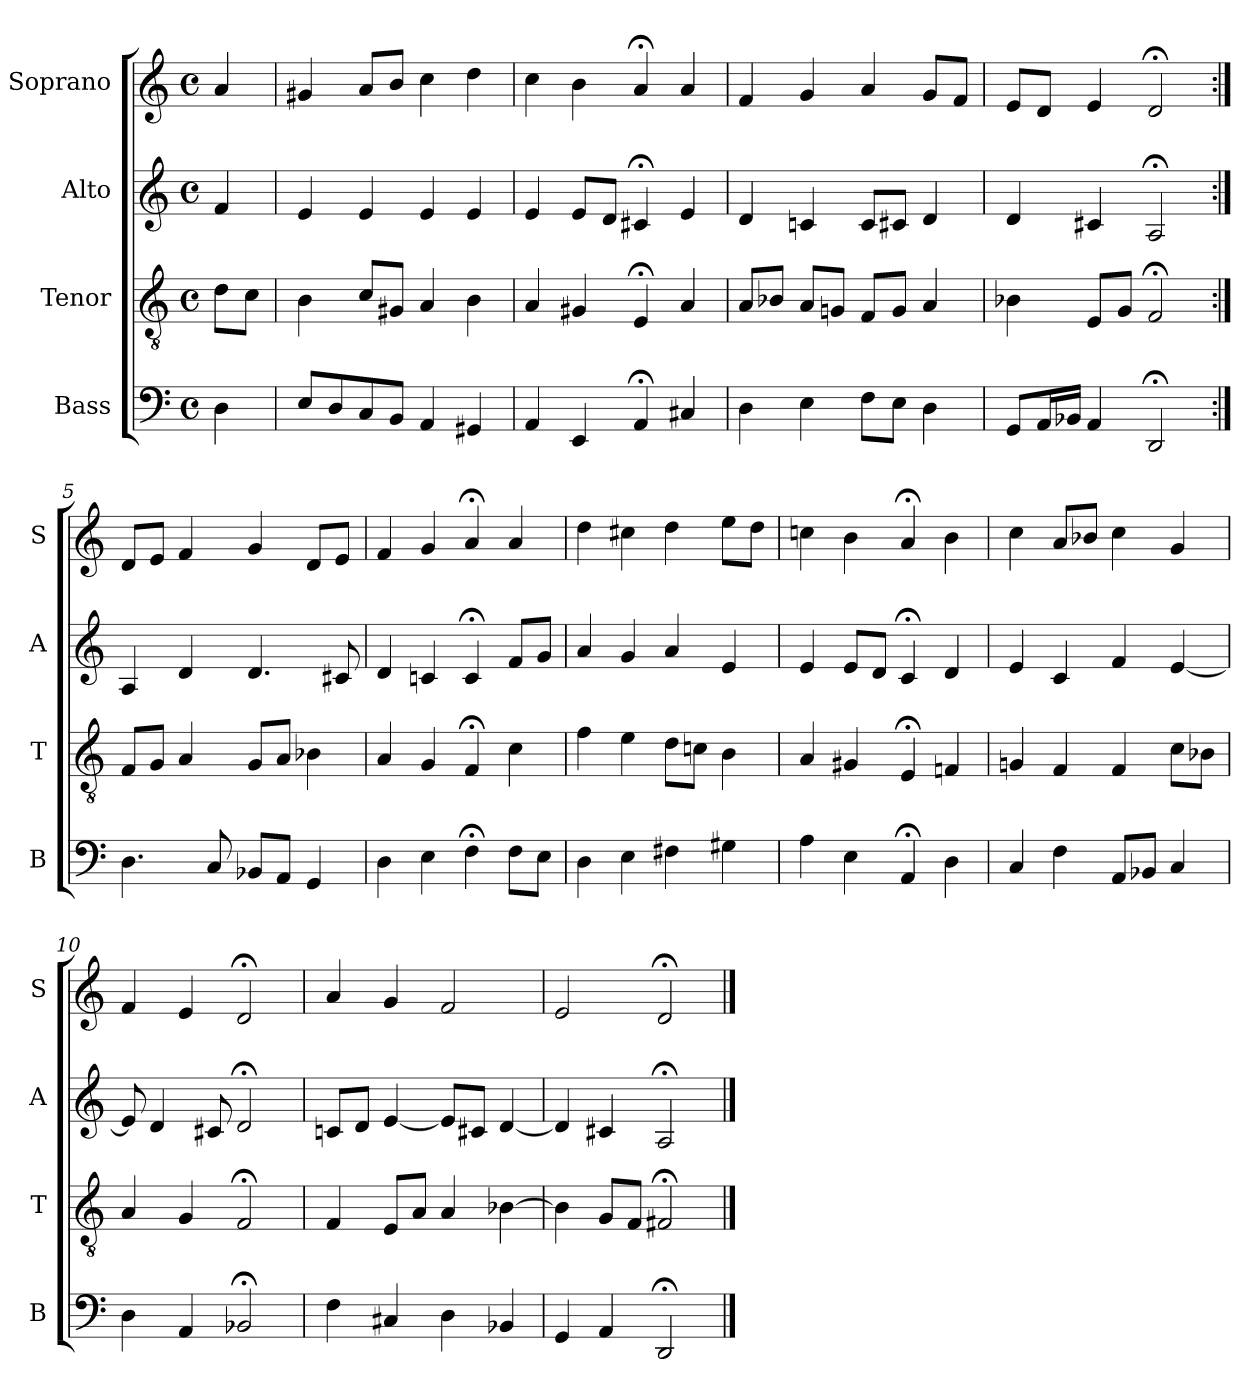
**kern	**kern	**kern	**kern
*part4	*part3	*part2	*part1
*staff4	*staff3	*staff2	*staff1
*I"Bass	*I"Tenor	*I"Alto	*I"Soprano
*I'B	*I'T	*I'A	*I'S
*clefF4	*clefGv2	*clefG2	*clefG2
*k[]	*k[]	*k[]	*k[]
*D:dor	*D:dor	*D:dor	*D:dor
*M4/4	*M4/4	*M4/4	*M4/4
*met(c)	*met(c)	*met(c)	*met(c)
*MM100	*MM100	*MM100	*MM100
=	=	=	=
4D	8dL	4f	4a
.	8cJ	.	.
=1	=1	=1	=1
8EL	4B	4e	4g#X
8D	.	.	.
8C	8cL	4e	8aL
8BBJ	8G#XJ	.	8bJ
4AA	4A	4e	4cc
4GG#X	4B	4e	4dd
=2	=2	=2	=2
4AA	4A	4e	4cc
4EE	4G#X	8eL	4b
.	.	8dJ	.
4AA;<	4E;<	4c#X;<	4a;<
4C#X	4A	4e	4a
=3	=3	=3	=3
4D	8AL	4d	4f
.	8B-XJ	.	.
4E	8AL	4cn	4g
.	8GnJ	.	.
8FL	8FL	8cL	4a
8EJ	8GJ	8c#XJ	.
4D	4A	4d	8gL
.	.	.	8fJ
=4	=4	=4	=4
8GGL	4B-X	4d	8eL
16AAL	.	.	8dJ
16BB-XJJ	.	.	.
4AA	8EL	4c#X	4e
.	8GJ	.	.
2DD;<	2F;<	2A;<	2d;<
=5:|!	=5:|!	=5:|!	=5:|!
4.D	8FL	4A	8dL
.	8GJ	.	8eJ
.	4A	4d	4f
8C	.	.	.
8BB-XL	8GL	4.d	4g
8AAJ	8AJ	.	.
4GG	4B-X	.	8dL
.	.	8c#X	8eJ
=6	=6	=6	=6
4D	4A	4d	4f
4E	4G	4cn	4g
4F;<	4F;<	4c;<	4a;<
8FL	4c	8fL	4a
8EJ	.	8gJ	.
=7	=7	=7	=7
4D	4f	4a	4dd
4E	4e	4g	4cc#X
4F#X	8dL	4a	4dd
.	8cnJ	.	.
4G#X	4B	4e	8eeL
.	.	.	8ddJ
=8	=8	=8	=8
4A	4A	4e	4ccn
4E	4G#X	8eL	4b
.	.	8dJ	.
4AA;<	4E;<	4c;<	4a;<
4D	4Fn	4d	4b
=9	=9	=9	=9
4C	4Gn	4e	4cc
4F	4F	4c	8aL
.	.	.	8b-XJ
8AAL	4F	4f	4cc
8BB-XJ	.	.	.
4C	8cL	[4e	4g
.	8B-XJ	.	.
=10	=10	=10	=10
4D	4A	8e]	4f
.	.	4d	.
4AA	4G	.	4e
.	.	8c#X	.
2BB-X;<	2F;<	2d;<	2d;<
=11	=11	=11	=11
4F	4F	8cnL	4a
.	.	8dJ	.
4C#Xi	8EiL	[4ei	4gi
.	8AJ	.	.
4D	4A	8eL]	2f
.	.	8c#XJ	.
4BB-X	[4B-X	[4d	.
=12	=12	=12	=12
4GG	4B-]	4d]	2e
4AA	8GL	4c#X	.
.	8FJ	.	.
2DD;<	2F#X;<	2A;<	2d;<
==	==	==	==
*-	*-	*-	*-
